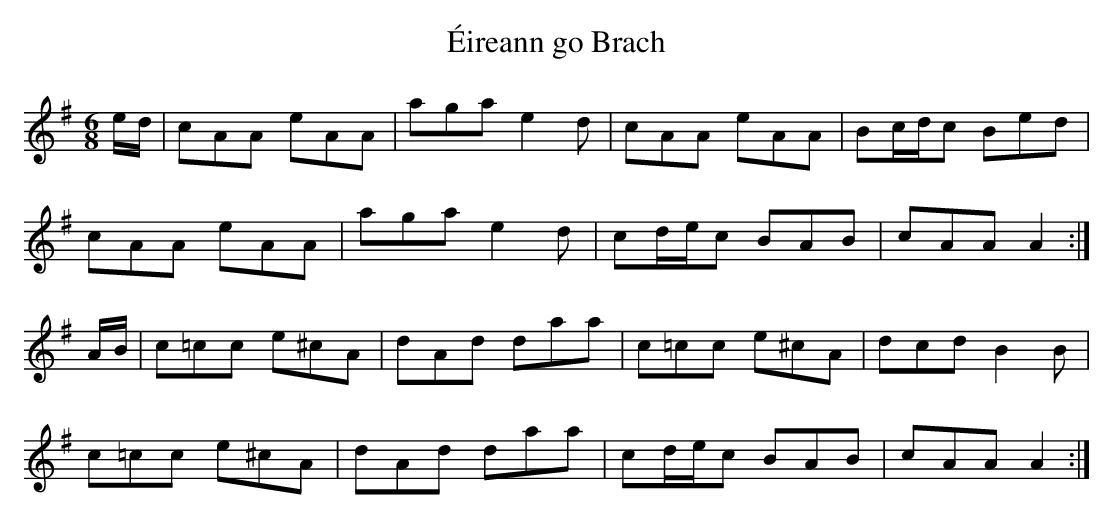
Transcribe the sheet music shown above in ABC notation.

X:1
T: \'Eireann go Brach
L: 1/8
M: 6/8
K: Ador
e/d/|cAA eAA|aga e2d|cAA eAA|Bc/d/c Bed|
cAA eAA|aga e2d|cd/e/c BAB|cAA A2 :|
A/B/|c=cc e^cA|dAd daa|c=cc e^cA|dcd B2B|
c=cc e^cA|dAd daa|cd/e/c BAB|cAA A2 :|
